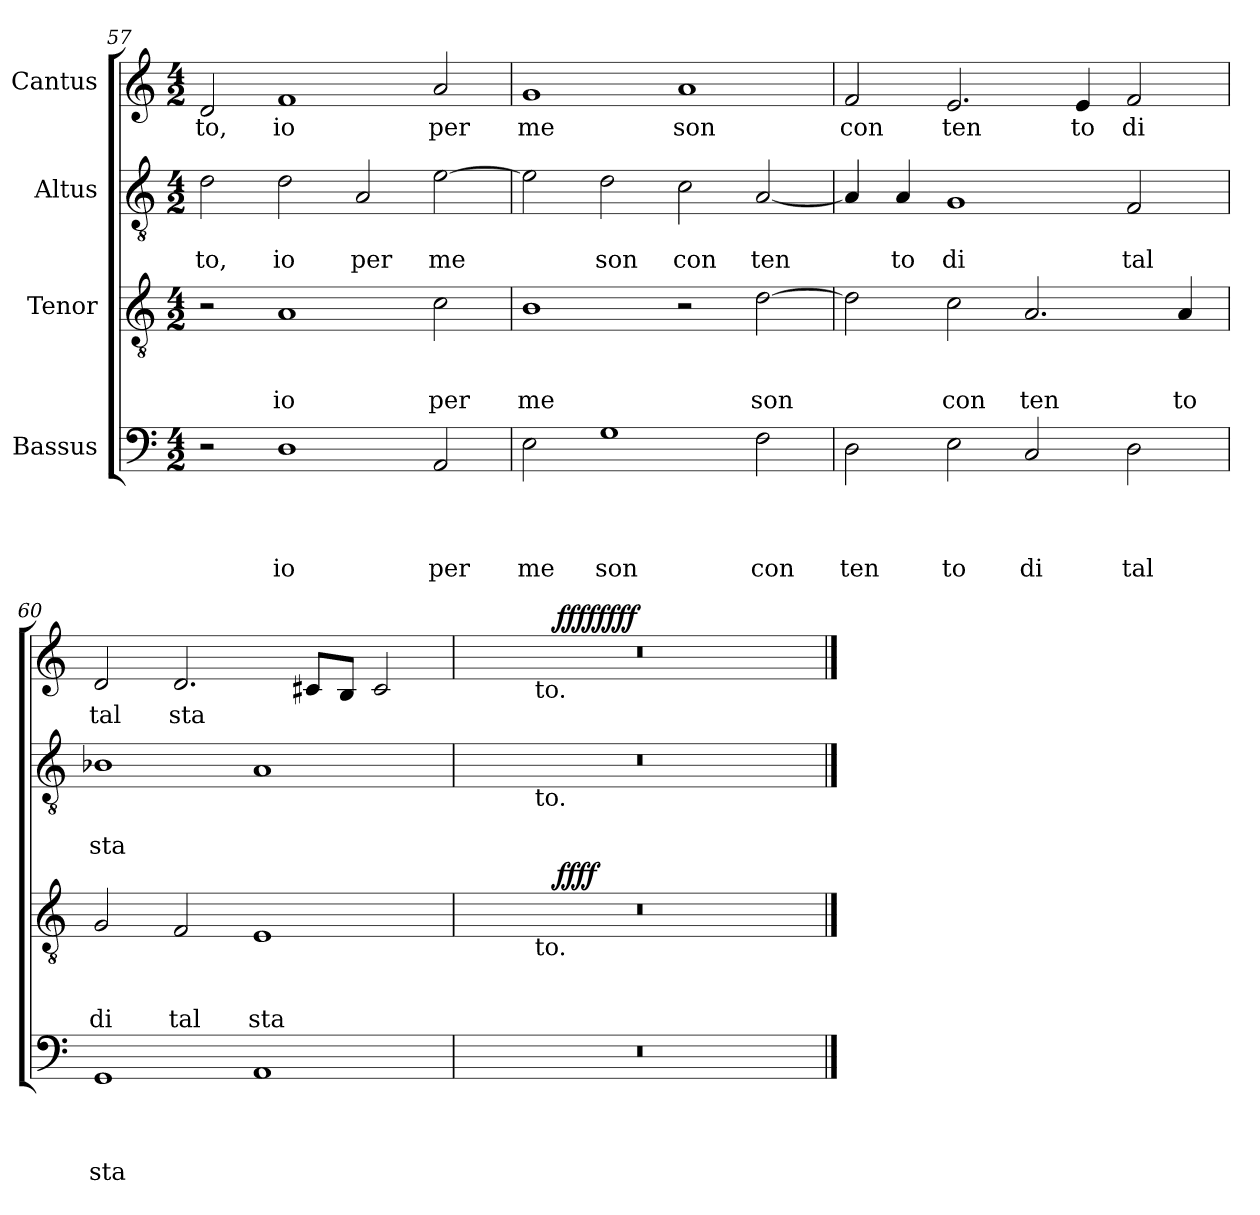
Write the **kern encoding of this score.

**kern	**text	**text	**text	**text	**kern	**text	**text	**text	**dynam	**kern	**text	**text	**kern	**text	**dynam
*part4	*part4	*part4	*part4	*part4	*part3	*part3	*part3	*part3	*part3	*part2	*part2	*part2	*part1	*part1	*part1
*staff4	*staff4	*staff4	*staff4	*staff4	*staff3	*staff3	*staff3	*staff3	*staff3	*staff2	*staff2	*staff2	*staff1	*staff1	*staff1
*I"Bassus	*	*	*	*	*I"Tenor	*	*	*	*	*I"Altus	*	*	*I"Cantus	*	*
*clefF4	*	*	*	*	*clefGv2	*	*	*	*	*clefGv2	*	*	*clefG2	*	*
*k[]	*	*	*	*	*k[]	*	*	*	*	*k[]	*	*	*k[]	*	*
*C:	*	*	*	*	*C:	*	*	*	*	*C:	*	*	*C:	*	*
*M4/2	*	*	*	*	*M4/2	*	*	*	*	*M4/2	*	*	*M4/2	*	*
=57	=57	=57	=57	=57	=57	=57	=57	=57	=57	=57	=57	=57	=57	=57	=57
!	!	!	!	!	!	!	!	!	!	!	!	!LO:LY:b	!	!LO:LY:b	!
2r	.	.	.	.	2r	.	.	.	.	2d\	.	to,	2d/	to,	.
!	!	!	!	!LO:LY:b	!	!	!	!LO:LY:b	!	!	!	!LO:LY:b	!	!LO:LY:b	!
1D	.	.	.	io	1A	.	.	io	.	2d\	.	io	1f	io	.
!	!	!	!	!	!	!	!	!	!	!	!	!LO:LY:b	!	!	!
.	.	.	.	.	.	.	.	.	.	2A/	.	per	.	.	.
!	!	!	!	!LO:LY:b	!	!	!	!LO:LY:b	!	!	!	!LO:LY:b	!	!LO:LY:b	!
2AA/	.	.	.	per	2c\	.	.	per	.	[>2e\	.	me	2a/	per	.
=58	=58	=58	=58	=58	=58	=58	=58	=58	=58	=58	=58	=58	=58	=58	=58
!	!	!	!	!LO:LY:b	!	!	!	!LO:LY:b	!	!	!	!	!	!LO:LY:b	!
2E\	.	.	.	me	1B	.	.	me	.	2e\]	.	.	1g	me	.
!	!	!	!	!LO:LY:b	!	!	!	!	!	!	!	!LO:LY:b	!	!	!
1G	.	.	.	son	.	.	.	.	.	2d\	.	son	.	.	.
!	!	!	!	!	!	!	!	!	!	!	!	!LO:LY:b	!	!LO:LY:b	!
.	.	.	.	.	2r	.	.	.	.	2c\	.	con	1a	son	.
!	!	!	!	!LO:LY:b	!	!	!	!LO:LY:b	!	!	!	!LO:LY:b	!	!	!
2F\	.	.	.	con	[>2d\	.	.	son	.	[<2A/	.	ten	.	.	.
=59	=59	=59	=59	=59	=59	=59	=59	=59	=59	=59	=59	=59	=59	=59	=59
!	!	!	!	!LO:LY:b	!	!	!	!	!	!	!	!	!	!LO:LY:b	!
2D\	.	.	.	ten	2d\]	.	.	.	.	4A/]	.	.	2f/	con	.
!	!	!	!	!	!	!	!	!	!	!	!	!LO:LY:b	!	!	!
.	.	.	.	.	.	.	.	.	.	4A/	.	to	.	.	.
!	!	!	!	!LO:LY:b	!	!	!	!LO:LY:b	!	!	!	!LO:LY:b	!	!LO:LY:b	!
2E\	.	.	.	to	2c\	.	.	con	.	1G	.	di	2.e/	ten	.
!	!	!	!	!LO:LY:b	!	!	!	!LO:LY:b	!	!	!	!	!	!	!
2C/	.	.	.	di	2.A/	.	.	ten	.	.	.	.	.	.	.
!	!	!	!	!	!	!	!	!	!	!	!	!	!	!LO:LY:b	!
.	.	.	.	.	.	.	.	.	.	.	.	.	4e/	to	.
!	!	!	!	!LO:LY:b	!	!	!	!	!	!	!	!LO:LY:b	!	!LO:LY:b	!
2D\	.	.	.	tal	.	.	.	.	.	2F/	.	tal	2f/	di	.
!	!	!	!	!	!	!	!	!LO:LY:b	!	!	!	!	!	!	!
.	.	.	.	.	4A/	.	.	to	.	.	.	.	.	.	.
=60	=60	=60	=60	=60	=60	=60	=60	=60	=60	=60	=60	=60	=60	=60	=60
!	!	!	!	!LO:LY:b	!	!	!	!LO:LY:b	!	!	!	!LO:LY:b	!	!LO:LY:b	!
1GG	.	.	.	sta	2G/	.	.	di	.	1B-	.	sta	2d/	tal	.
!	!	!	!	!	!	!	!	!LO:LY:b	!	!	!	!	!	!LO:LY:b	!
.	.	.	.	.	2F/	.	.	tal	.	.	.	.	2.d/	sta	.
!	!	!	!	!	!	!	!	!LO:LY:b	!	!	!	!	!	!	!
1AA	.	.	.	.	1E	.	.	sta	.	1A	.	.	.	.	.
.	.	.	.	.	.	.	.	.	.	.	.	.	8c#/L	.	.
.	.	.	.	.	.	.	.	.	.	.	.	.	8B/J	.	.
.	.	.	.	.	.	.	.	.	.	.	.	.	2c#/	.	.
=61	=61	=61	=61	=61	=61	=61	=61	=61	=61	=61	=61	=61	=61	=61	=61
*	*	*	*	*	*^	*	*	*	*	*^	*	*	*^	*	*
*	*	*	*	*	*	*^	*	*	*	*	*	*	*	*	*	*^	*	*
0r	.	.	.	.	0r	4.ryy	4ryy	.	.	.	.	0r	4ryy	.	.	0r	4.ryy	4ryy	.	.
.	.	.	.	.	.	.	16ryy	.	.	.	.	.	16ryy	.	.	.	.	16ryy	.	.
!	!	!	!	!	!	!	!	!	!	!	!	!	!	!	!	!	!	!LO:TX:b:t=to.	!	!
!	!	!	!	!	!	!	!	!	!	!	!	!	!LO:TX:b:t=to.	!	!	!	!	!	!	!
!	!	!	!	!	!	!	!LO:TX:b:t=to.	!	!	!	!	!	!	!	!	!	!	!	!	!
.	.	.	.	.	.	.	1ryy	.	.	.	.	.	1ryy	.	.	.	.	1ryy	.	.
!	!	!	!	!	!	!	!	!	!	!	!LO:DY:b	!	!	!	!	!	!	!	!	!LO:DY:b
!	!	!	!	!	!	!	!	!	!	!	!	!	!	!	!	!	!	!	!	!LO:DY:n=1:b
.	.	.	.	.	.	1ryy	.	.	.	.	ffff	.	.	.	.	.	1ryy	.	.	ffff ffff
.	.	.	.	.	.	.	2ryy	.	.	.	.	.	2ryy	.	.	.	.	2ryy	.	.
.	.	.	.	.	.	2ryy	.	.	.	.	.	.	.	.	.	.	2ryy	.	.	.
.	.	.	.	.	.	.	8.ryy	.	.	.	.	.	8.ryy	.	.	.	.	8.ryy	.	.
.	.	.	.	.	.	8ryy	.	.	.	.	.	.	.	.	.	.	8ryy	.	.	.
*	*	*	*	*	*v	*v	*v	*	*	*	*	*	*	*	*	*v	*v	*v	*	*
*	*	*	*	*	*	*	*	*	*	*v	*v	*	*	*	*	*
==	==	==	==	==	==	==	==	==	==	==	==	==	==	==	==
*-	*-	*-	*-	*-	*-	*-	*-	*-	*-	*-	*-	*-	*-	*-	*-
